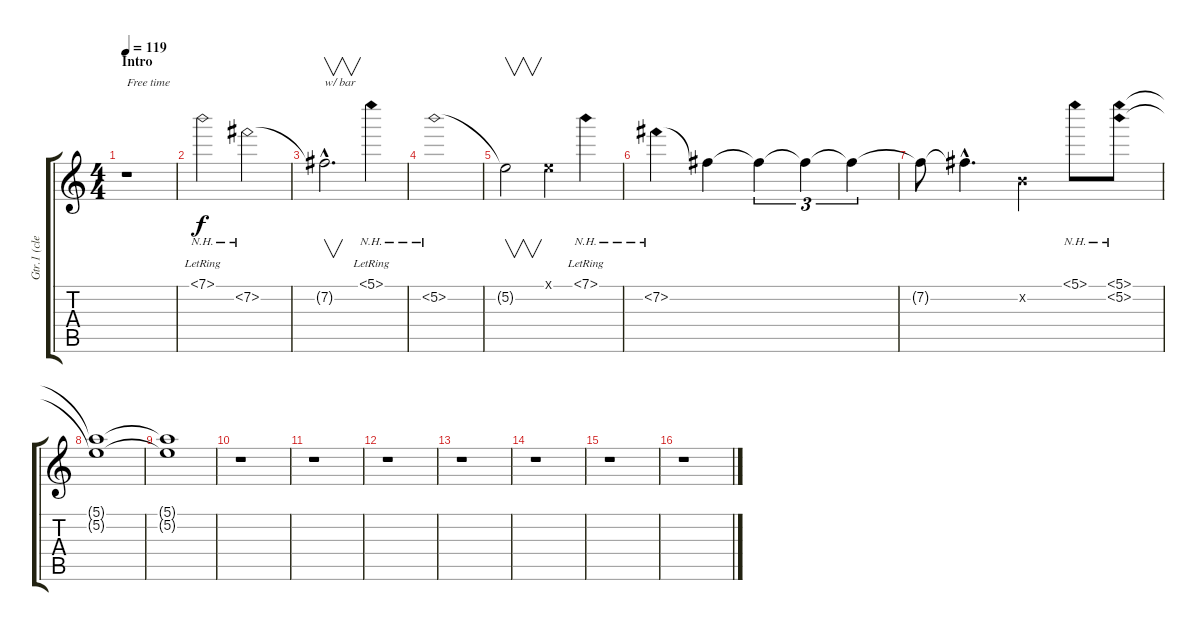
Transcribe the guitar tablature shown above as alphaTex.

\track ("Gtr.1 (clean)" "Gtr.1 (cle") {instrument electricguitarjazz}
\staff {score tabs}
\tuning (E4 B3 G3 D3 A2 D2) {hide}
\ts (4 4)
\section ("" "Intro")
\tempo 119
\clef g2
\ks c
r.1{txt "Free time" dy f instrument electricguitarjazz} |
7.1{nh lr}.2 7.2{nh}.2 |
7.2{hac t}.2{v d txt "w/ bar"} 5.1{nh lr}.4 |
5.2{nh}.1 |
5.2{t}.2{v} 0.1{x}.4 7.1{nh lr}.4 |
7.2{nh}.4 7.2{t}.4 7.2{t}.4{tu (3 2)} 7.2{t}.4{tu (3 2)} 7.2{t}.4{tu (3 2)} |
7.2{t}.8 7.2{hac t}.4{d} 0.2{x}.4 5.1{nh}.8 (5.1{nh} 5.2{nh}).8 |
(5.1{t} 5.2{t}).1 |
(5.1{t} 5.2{t}).1 |
r.1 |
r.1 |
r.1 |
r.1 |
r.1 |
r.1 |
r.1
